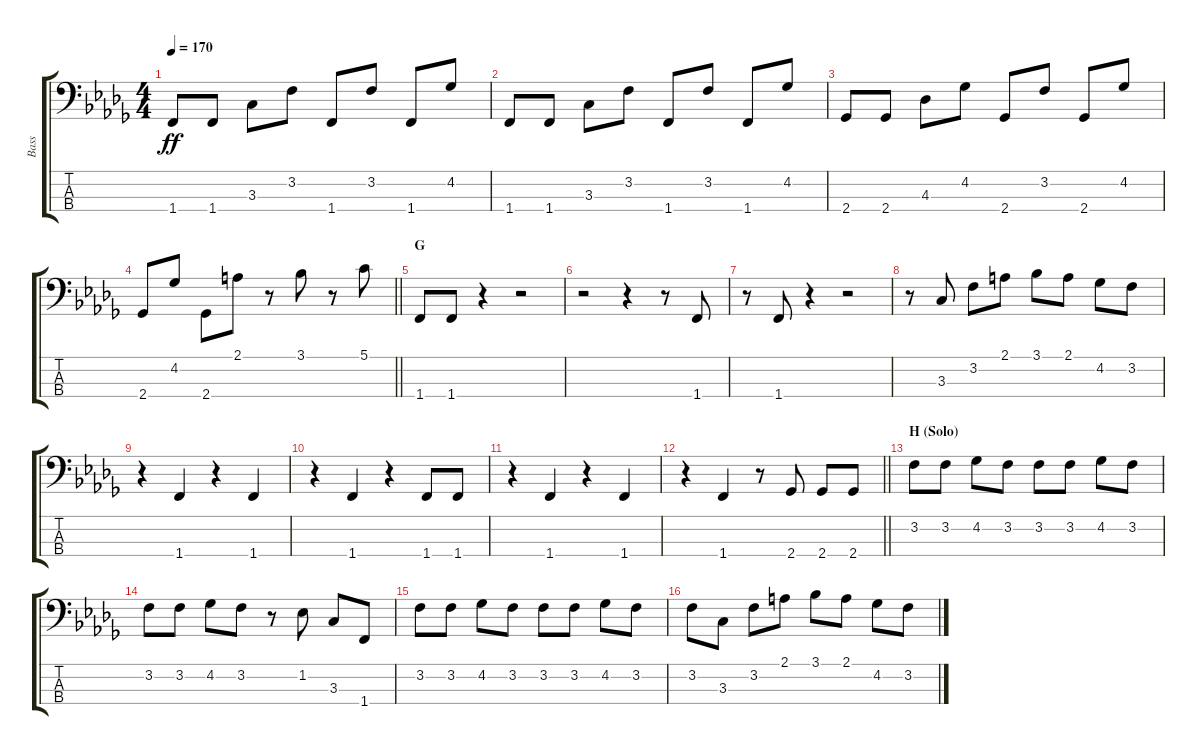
\track ("Bass" "Bass") {instrument electricbasspick}
\staff {score tabs}
\tuning (G2 D2 A1 E1) {hide}
\ts (4 4)
\tempo 170
\clef f4
\ks db
1.4.8{dy ff} 1.4.8 3.3.8 3.2.8 1.4.8 3.2.8 1.4.8 4.2.8 |
1.4.8 1.4.8 3.3.8 3.2.8 1.4.8 3.2.8 1.4.8 4.2.8 |
2.4.8 2.4.8 4.3.8 4.2.8 2.4.8 3.2.8 2.4.8 4.2.8 |
\barLineRight lightlight
2.4.8 4.2.8 2.4.8 2.1.8 r.8 3.1.8 r.8 5.1.8 |
\section ("" "G")
1.4.8 1.4.8 r.4 r.2 |
r.2 r.4 r.8 1.4.8 |
r.8 1.4.8 r.4 r.2 |
r.8 3.3.8 3.2.8 2.1.8 3.1.8 2.1.8 4.2.8 3.2.8 |
r.4 1.4.4 r.4 1.4.4 |
r.4 1.4.4 r.4 1.4.8 1.4.8 |
r.4 1.4.4 r.4 1.4.4 |
\barLineRight lightlight
r.4 1.4.4 r.8 2.4.8 2.4.8 2.4.8 |
\section ("" "H (Solo)")
3.2.8 3.2.8 4.2.8 3.2.8 3.2.8 3.2.8 4.2.8 3.2.8 |
3.2.8 3.2.8 4.2.8 3.2.8 r.8 1.2.8 3.3.8 1.4.8 |
3.2.8 3.2.8 4.2.8 3.2.8 3.2.8 3.2.8 4.2.8 3.2.8 |
3.2.8 3.3.8 3.2.8 2.1.8 3.1.8 2.1.8 4.2.8 3.2.8
